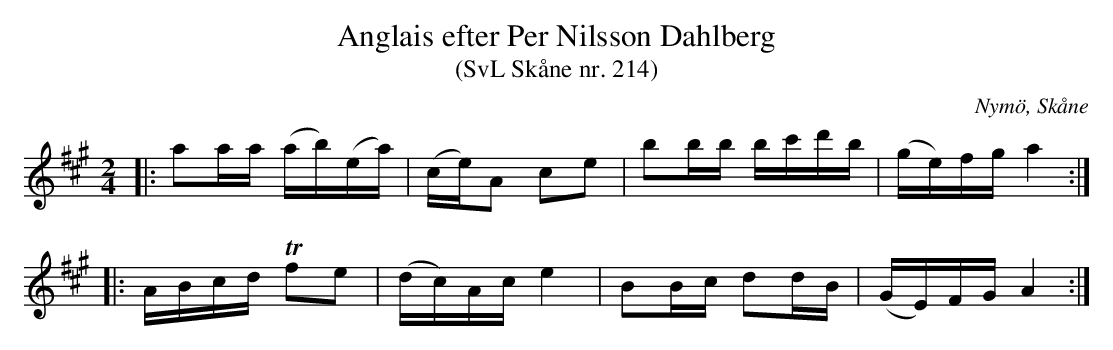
X:1
T:Anglais efter Per Nilsson Dahlberg
T:(SvL Skåne nr. 214)
O:Nymö, Skåne
M:2/4
L:1/16
K:A
|: a2aa (ab)(ea) | (ce)A2 c2e2 | b2bb bc'd'b | (ge)fg a4 :|
|: ABcd !trill!f2e2 | (dc)Ac e4 | B2Bc d2dB | (GE)FG A4 :|
